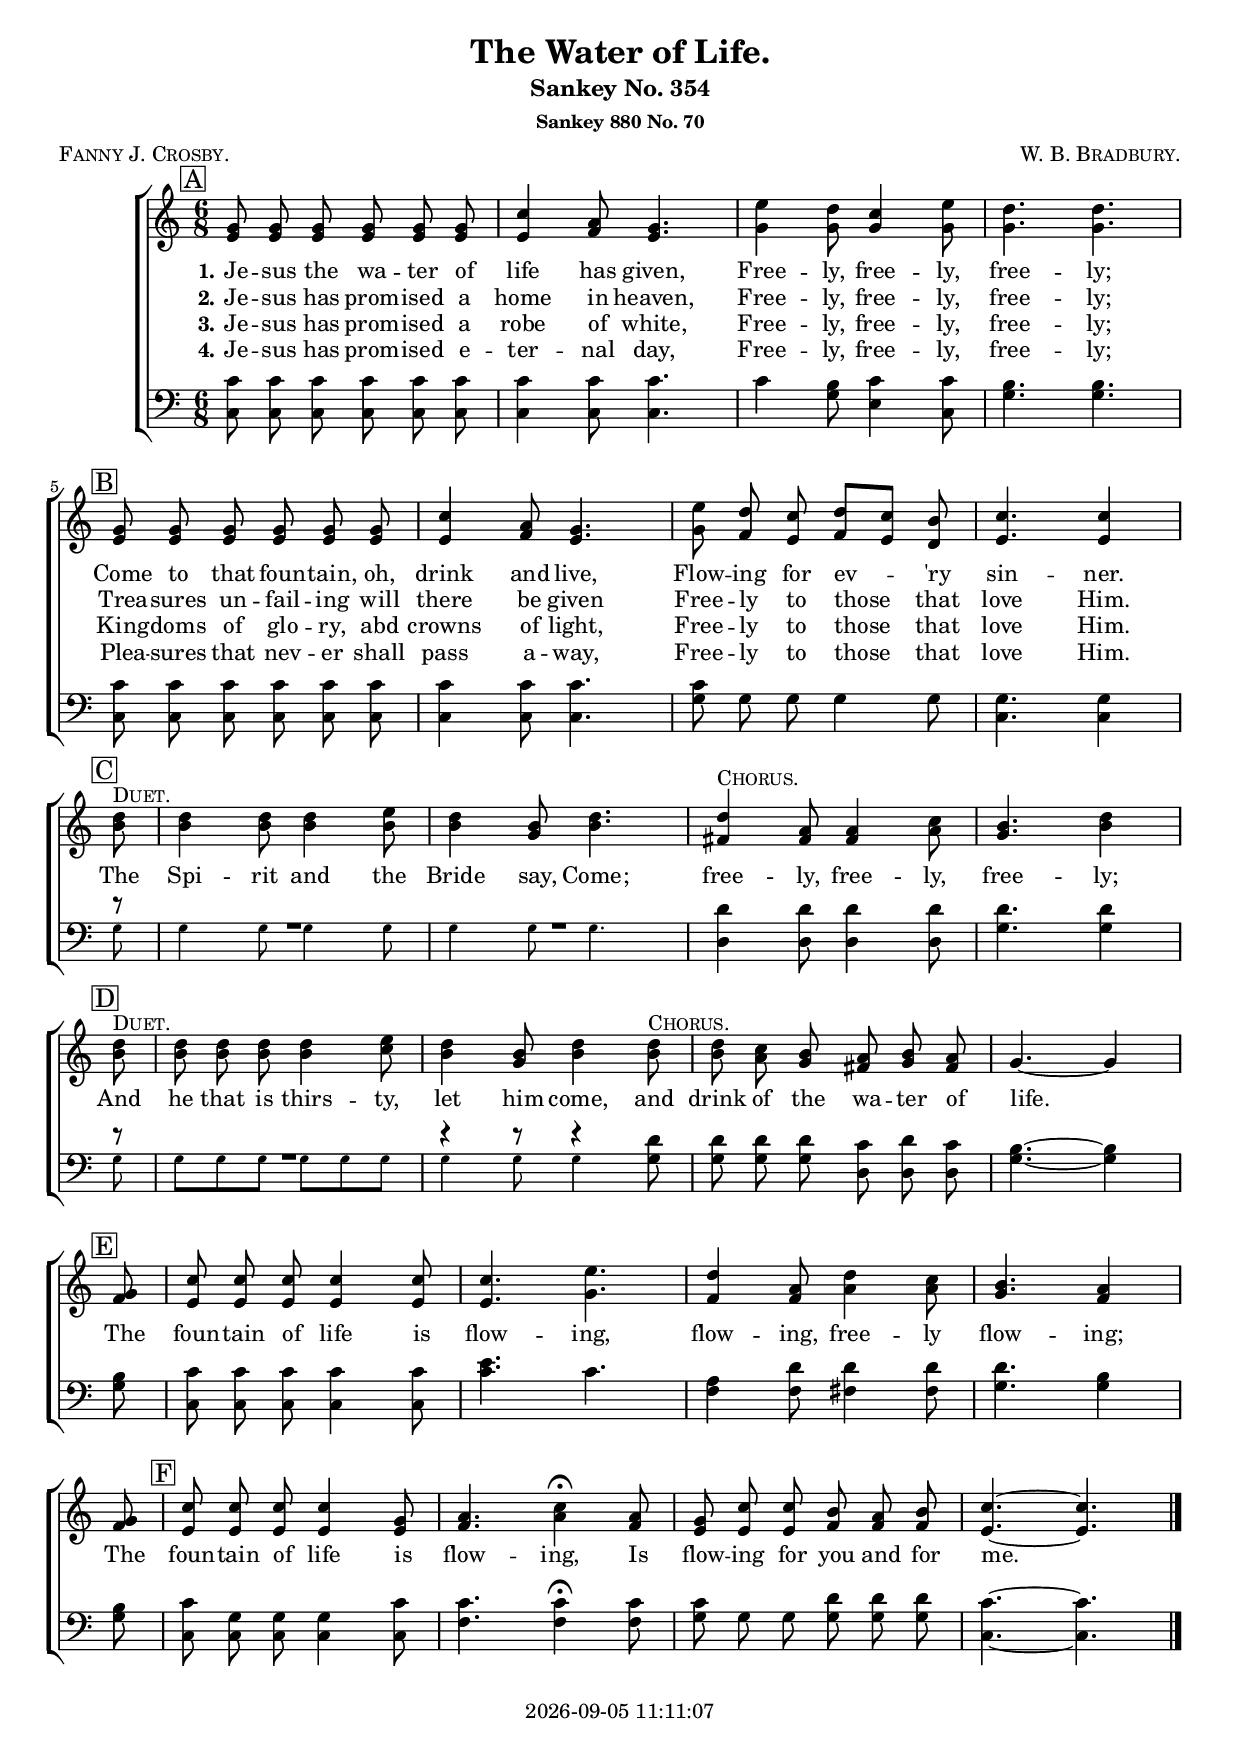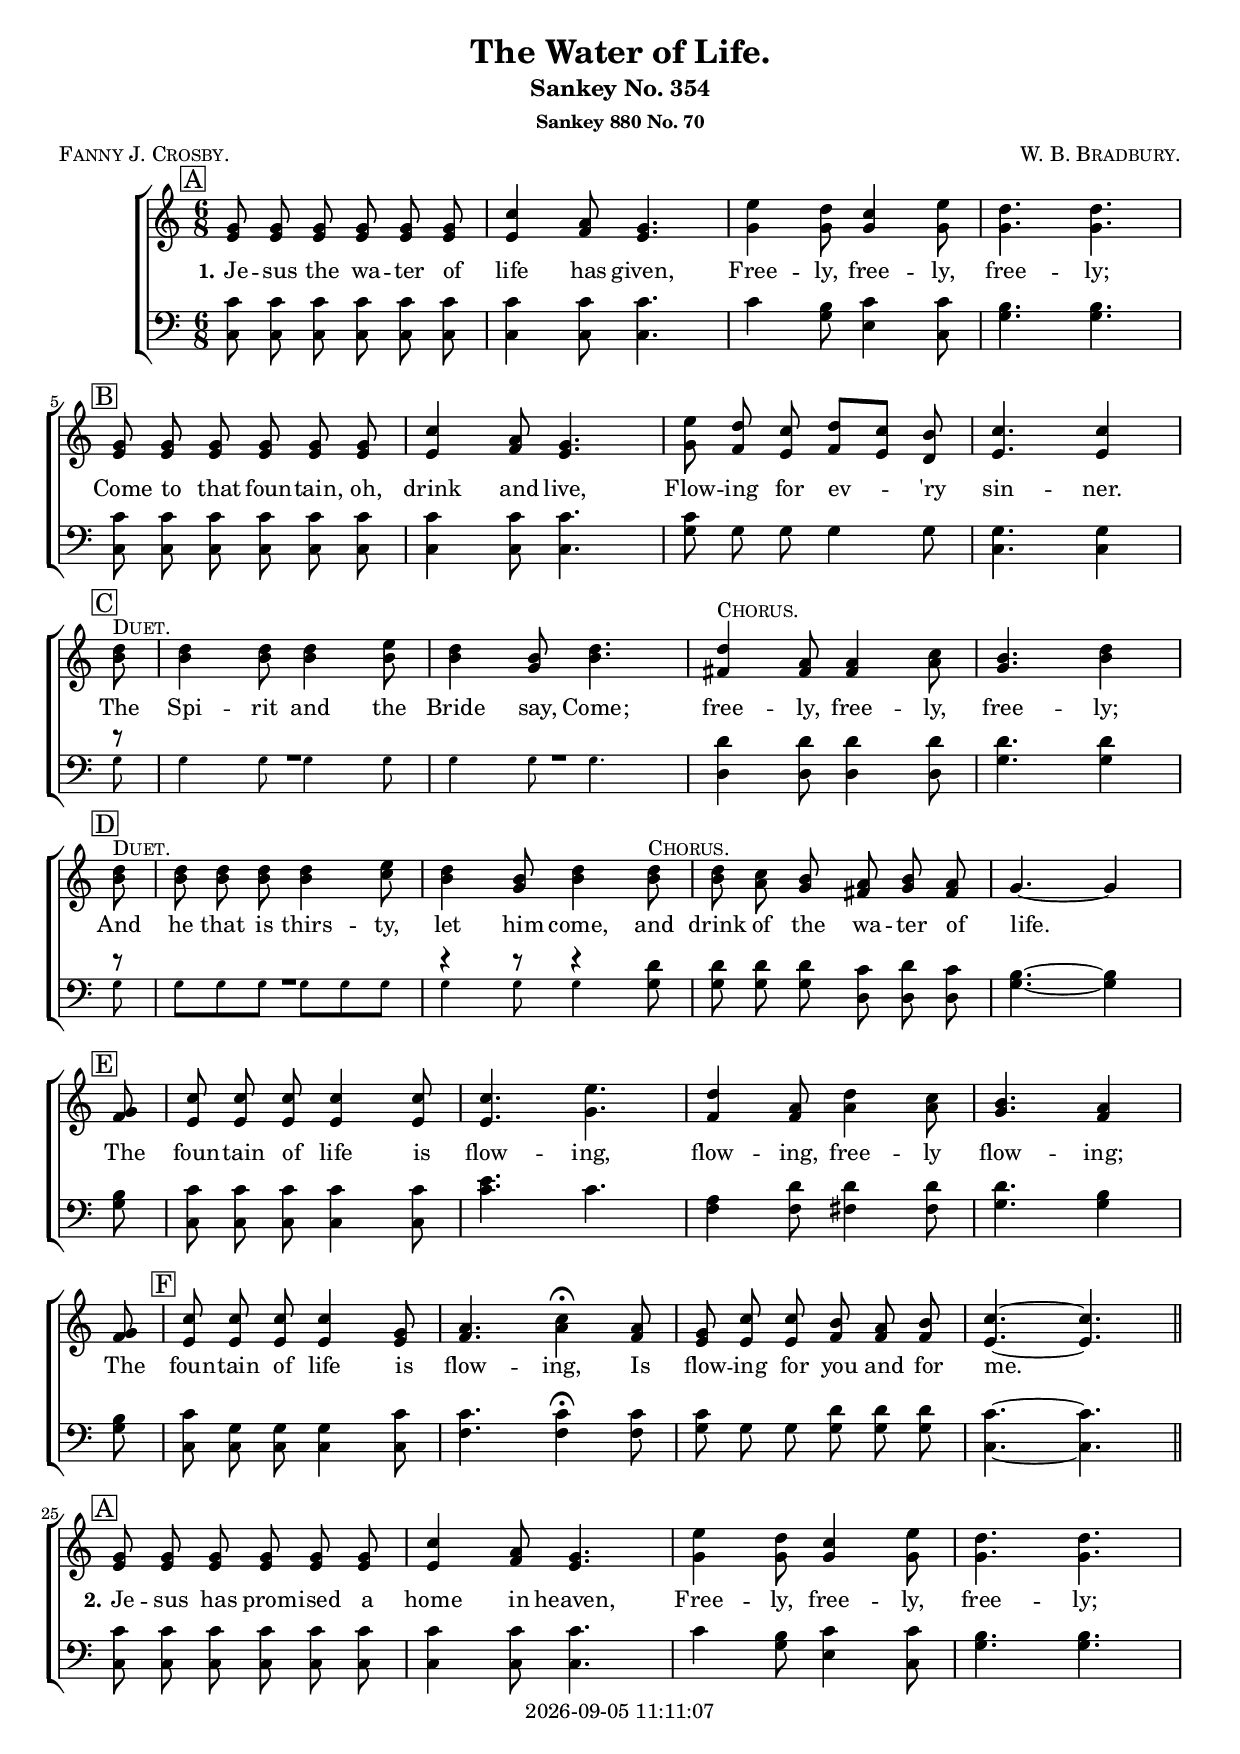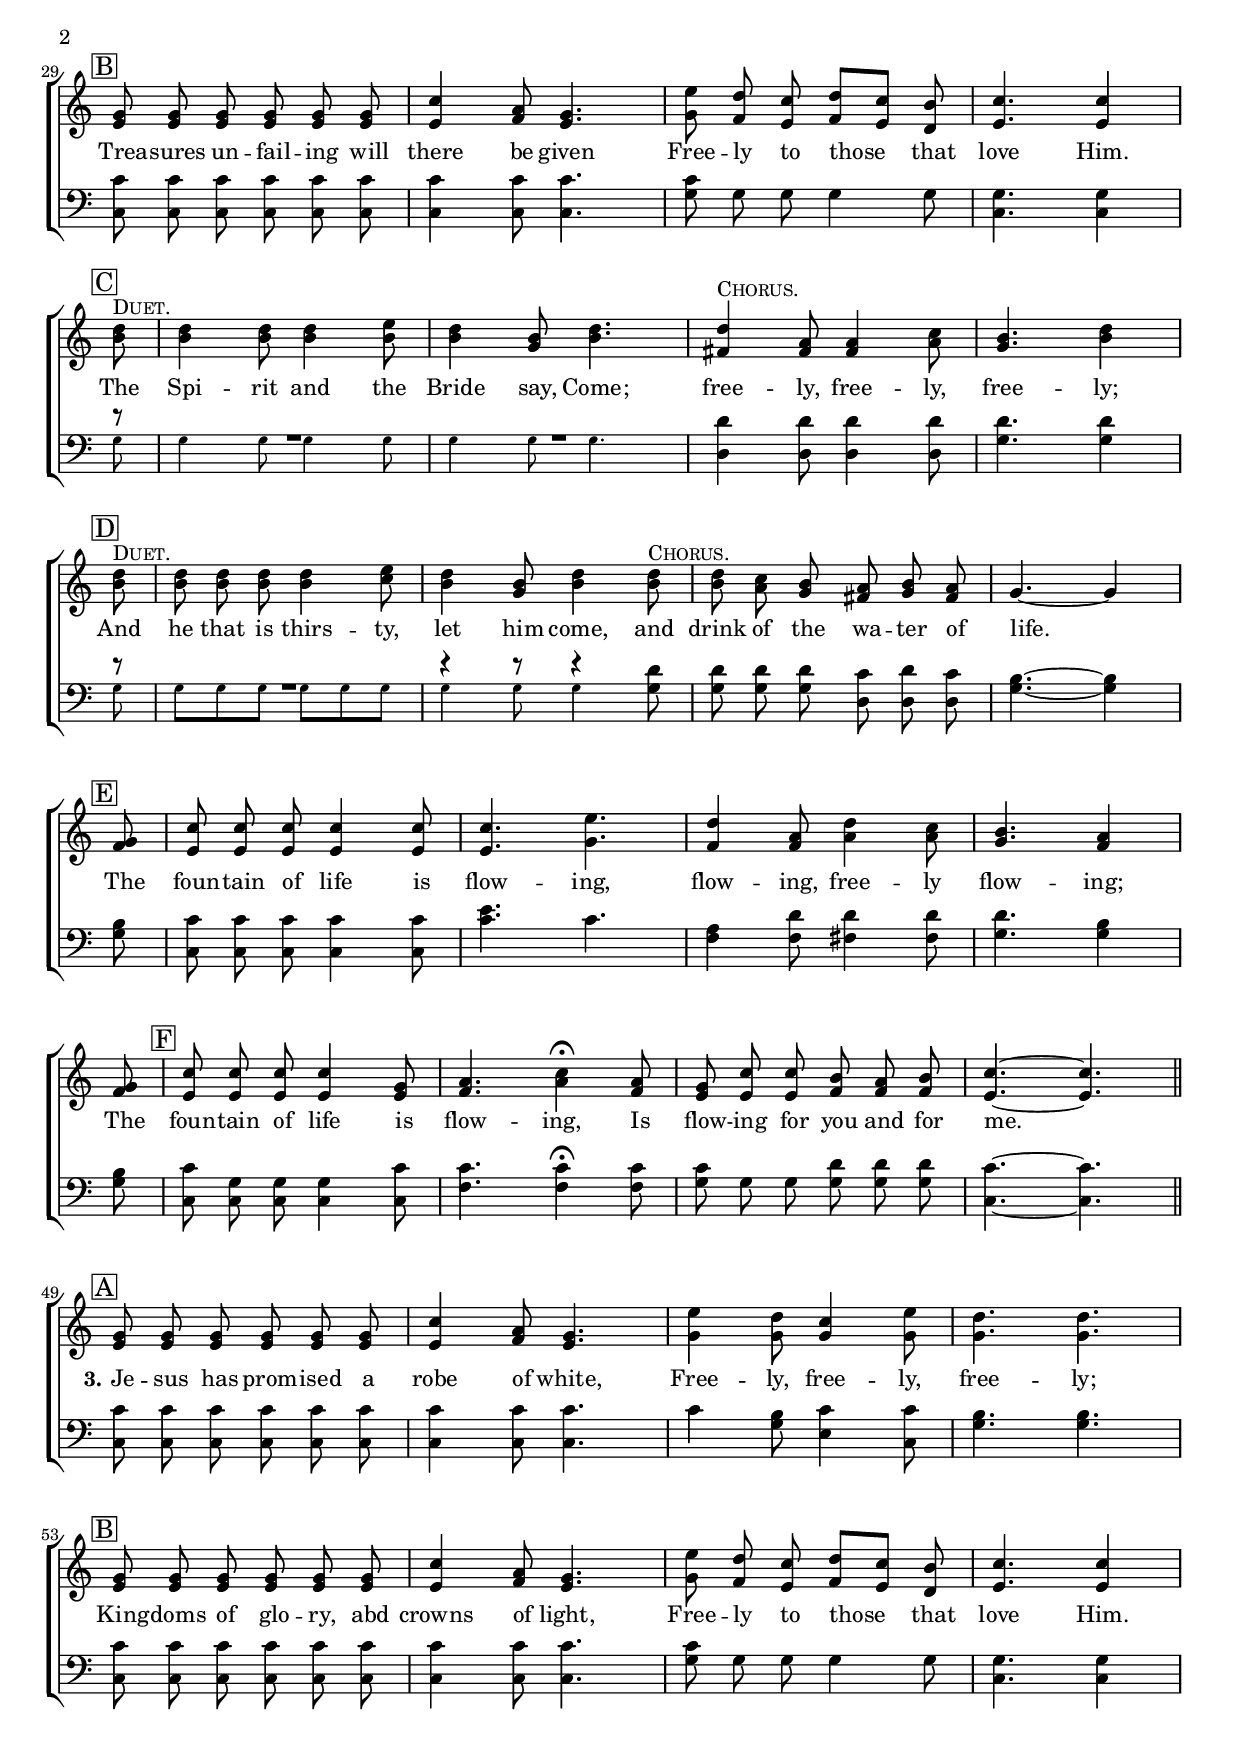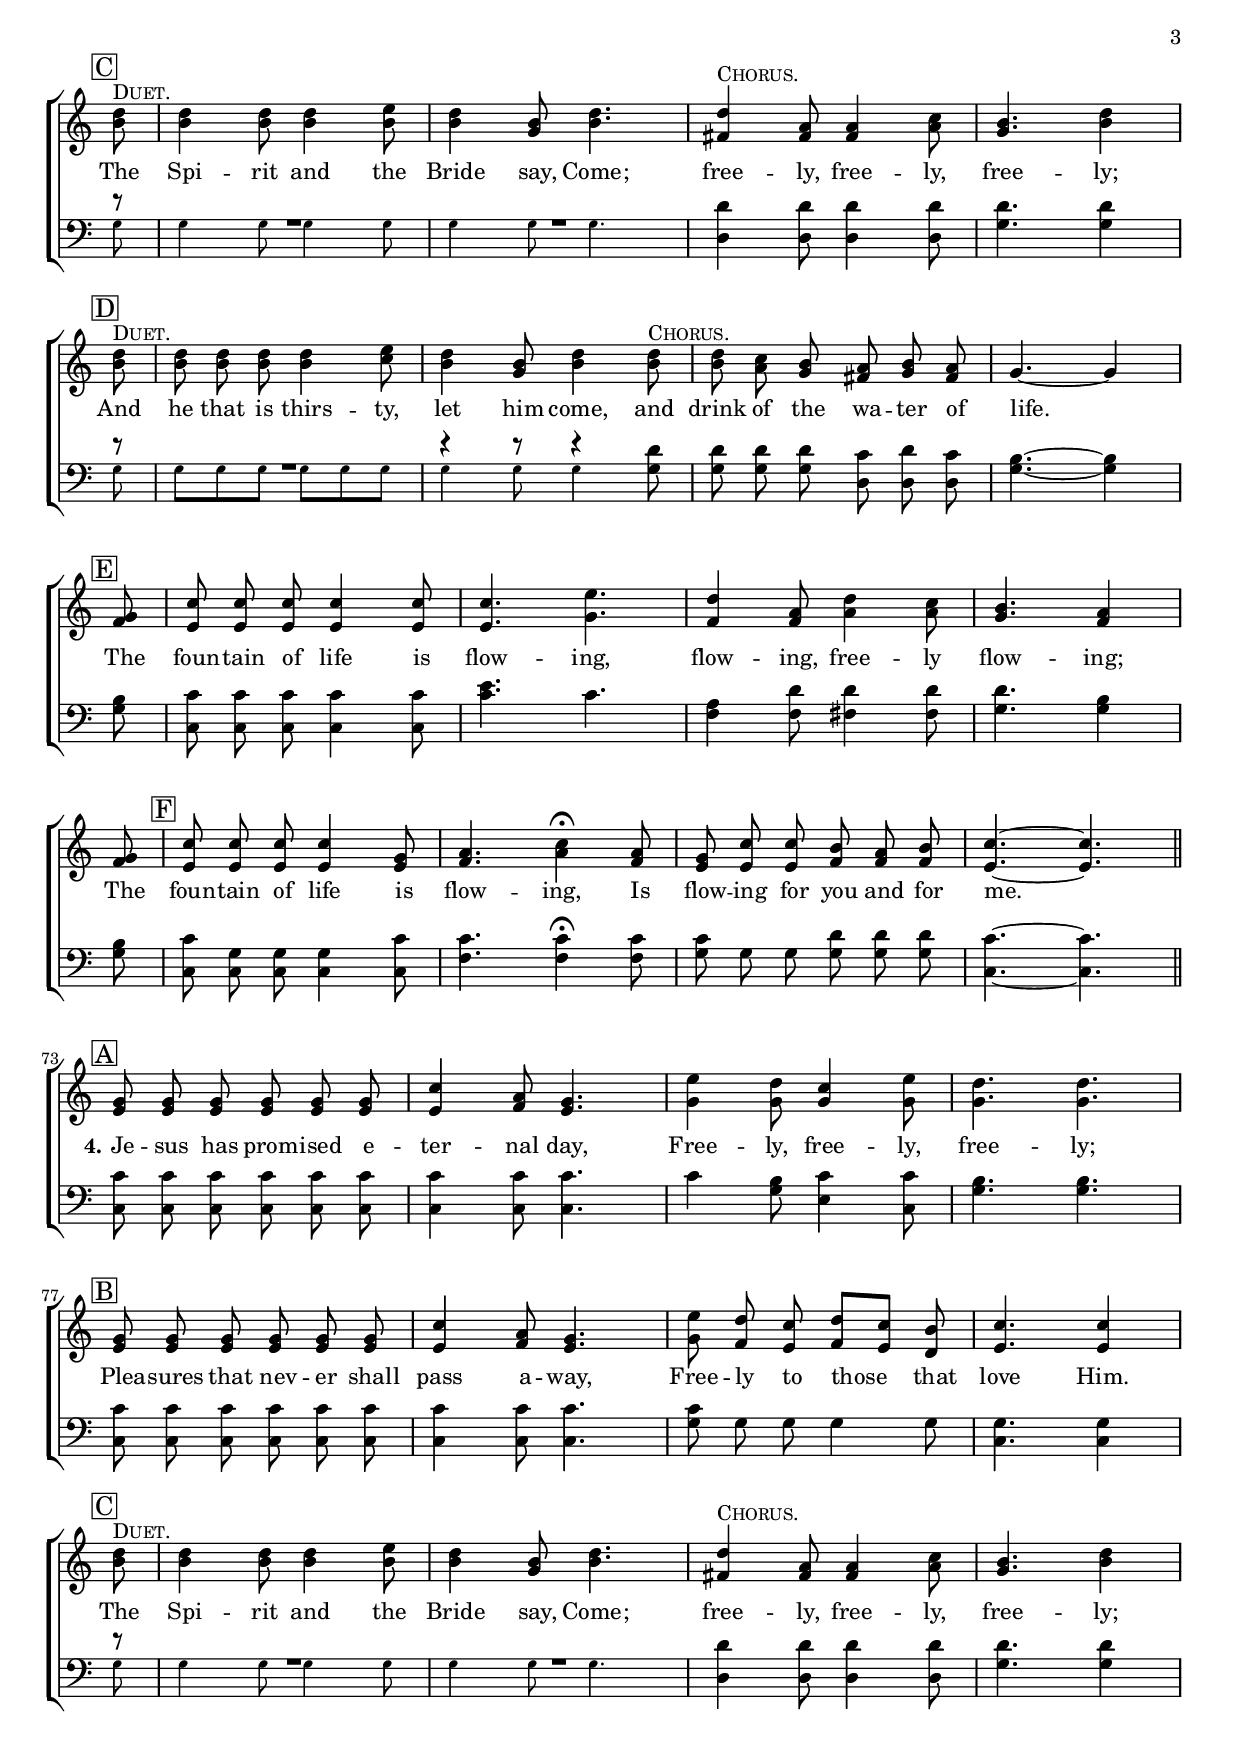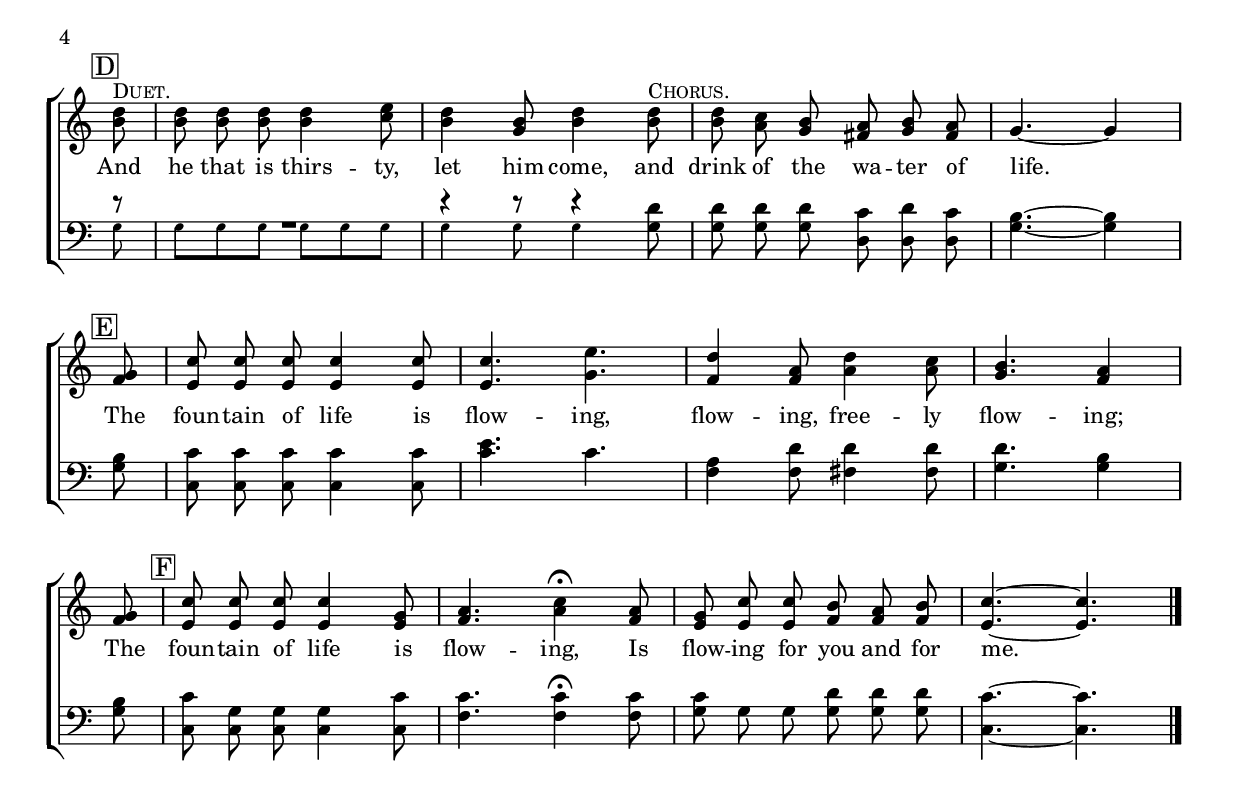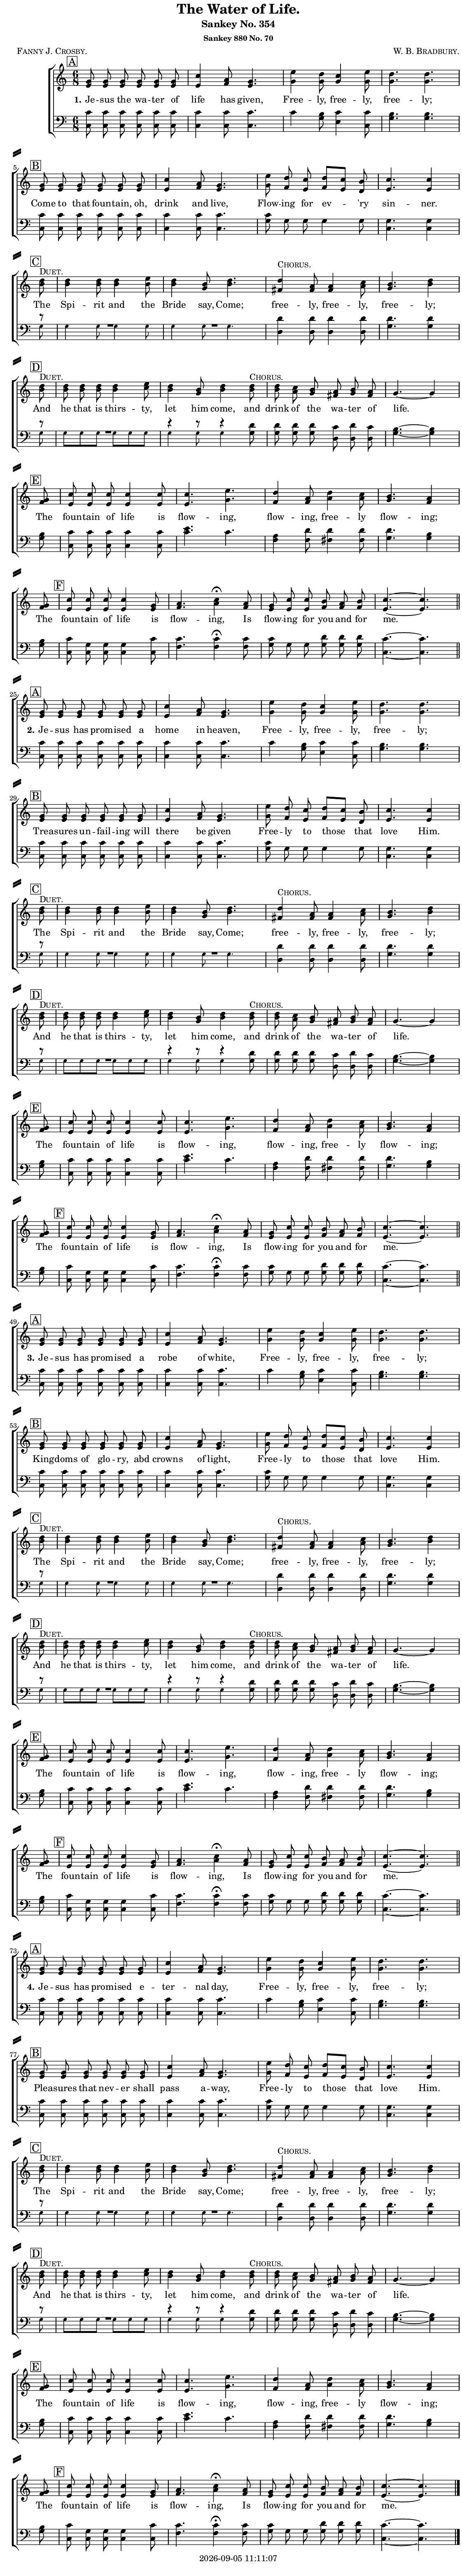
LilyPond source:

\version "2.22.1"

\include "articulate.ly"

today = #(strftime "%Y-%m-%d %H:%M:%S" (localtime (current-time)))

\header {
% centered at top
%  dedication  = "dedication"
  title       = "The Water of Life."
  subtitle    = "Sankey No. 354"
  subsubtitle = "Sankey 880 No. 70"
%  instrument  = "instrument"
  
% arrangement of following lines:
%
%  poet    composer
%  meter   arranger
%  piece       opus

  composer    = \markup\smallCaps "W. B. Bradbury."
%  arranger    = "arranger"
%  opus        = "opus"

  poet        = \markup\smallCaps "Fanny J. Crosby."
%  meter       = \markup\smallCaps "meter"
%  piece       = \markup\smallCaps "piece"

% centered at bottom
% tagline     = "tagline" % default lilypond version
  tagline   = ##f
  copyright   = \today
}

#(set-global-staff-size 18)

global = {
  \key c \major
  \time 6/8
}

RehearsalTrack = {
% \set Score.currentBarNumber = #5
  \mark \markup { \box "A" }    s2.*4
  \mark \markup { \box "B" }    s2.*3 s4. s4
  \mark \markup { \box "C" } s8 s2.*3 s4. s4
  \mark \markup { \box "D" } s8 s2.*3 s4. s4
  \mark \markup { \box "E" } s8 s2.*4
  \mark \markup { \box "F" }    s2.*4
}

TempoTrack = {
  \set Score.tempoHideNote = ##t
  \tempo 4.=120
  s2.*21
  s4. \tempo 4.=22 s4 \tempo 4.=120 s8
  s2.*2
}

nl = { \bar "||" \break }

soprano = \relative {
  \autoBeamOff
  g'8 8 8 8 8 8
  c4 a8 g4.
  e'4 d8 c4 e8
  d4. 4. \break
  g,8 8 8 8 8 8 % B
  c4 a8 g4. e'8 d c d[c] b
  c4. 4 \bar "|" \break d8^\markup\smallCaps Duet.
  d4 8 4 e8 % C
  d4 b8 d4.
  d4^\markup\smallCaps Chorus. a8 4 c8
  b4. d4 \bar "|" \break 8^\markup\smallCaps Duet.
  d8 8 8 4 e8 % D
  d4 b8 d4 8^\markup\smallCaps Chorus.
  d8 c b a b a
  g4.~4 \bar "|" \break 8
  c8 8 8 4 8 % E
  c4. e
  d4 a8 d4 c8
  b4. a4 \bar "|" \break g8
  c8 8 8 4 g8 % F
  a4. c4\fermata a8
  g8 c c b a b
  c4.~4.
}

alto = \relative {
  \autoBeamOff
  e'8 8 8 8 8 8
  e4 f8 e4.
  g4 8 4 8
  g4. 4.
  e8 8 8 8 8 8 % B
  e4 f8 e4.
  g8 f e f[e] d
  e4. 4 b'8
  b4 8 4 8 % C
  b4 g8 b4.
  fis4 8 4 a8
  g4. b4 8
  b8 8 8 4 c8 % D
  b4 g8 b4 8
  b8 a g fis g fis
  g4.~4 f8
  e8 8 8 4 8 % E
  e4. g
  f4 8 a4 8
  g4. f4 8
  e8 8 8 4 8 % F
  f4. a4\fermata f8
  e8 8 8 f f f
  e4.~4.
}

tenor = \relative {
  \autoBeamOff
  c'8 8 8 8 8 8
  c4 8 4.
  c4 b8 c4 8
  b4. 4.
  c8 8 8 8 8 8 % B
  c4 8 4.
  c8 g g g4 8
  g4. 4 \partCombineApart r8
  R2. % C
  R2. \partCombineAutomatic
  d'4 8 4 8
  d4. 4 \partCombineApart r8
  R2. % D
  r4 r8 r4 \partCombineAutomatic d8
  d8 8 8 c d c
  b4.~4 8
  c8 8 8 4 8 % E
  e4. c
  a4 d8 4 8
  d4. b4 8
  c8 g8 8 4 c8 % F
  c4. 4\fermata 8
  c8 g g d' d d
  c4.~4.
}

bass = \relative {
  \autoBeamOff
  c8 8 8 8 8 8
  c4 8 4.
  c'4 g8 e4 c8
  g'4. 4.
  c,8 8 8 8 8 8 % B
  c4 8 4.
  g'8 8 8 4 8
  c,4. 4 \teeny g'8
  g4 8 4 8
  g4 8 4. \normalsize
  d4 8 4 8
  g4. 4 \teeny 8
  g8 8 8 8 8 8 % D
  g4 8 4 \normalsize 8
  g8 8 8 d d d
  g4.~4 8
  c,8 8 8 4 8 % E
  c'4. 4.
  f,4 8 fis4 8
  g4. 4 8
  c,8 8 8 4 8 % F
  f4. 4\fermata 8
  g8 8 8 8 8 8
  c,4.~4.
}

nom  = {   \set ignoreMelismata = ##t }
yesm = { \unset ignoreMelismata       }

chorus = \lyricmode {
  The Spi -- rit and the Bride say, Come; free -- ly, free -- ly, free -- ly;
  And he that is thirs -- ty, let him come, and drink of the wa -- ter of life.
  The foun -- tain of life is flow -- ing, flow -- ing, free -- ly flow -- ing;
  The foun -- tain of life is flow -- ing,
  Is flow -- ing for you and for me.
}

verses = 4

wordsOne = \lyricmode {
  \set stanza = "1."
  Je -- sus the wa -- ter of life has given,
  Free -- ly, free -- ly, free -- ly;
  Come to that foun -- tain, oh, drink and live,
  Flow -- ing for ev -- 'ry sin -- ner.
}
  
wordsTwo = \lyricmode {
  \set stanza = "2."
  Je -- sus has prom -- ised a home in heaven,
  Free -- ly, free -- ly, free -- ly;
  Trea -- sures un -- fail -- ing will there be given
  Free -- ly to those that love Him.
}
  
wordsThree = \lyricmode {
  \set stanza = "3."
  Je -- sus has prom -- ised a robe of white,
  Free -- ly, free -- ly, free -- ly;
  King -- doms of glo -- ry, abd crowns of light,
  Free -- ly to those that love Him.
}
  
wordsFour = \lyricmode {
  \set stanza = "4."
  Je -- sus has prom -- ised e -- ter -- nal day,
  Free -- ly, free -- ly, free -- ly;
  Plea -- sures that nev -- er shall pass a -- way,
  Free -- ly to those that love Him.
}
  
wordsMidi = \lyricmode {
  \set stanza = "1."
  "Je" "sus " "the " wa "ter " "of " "life " "has " "given, "
  "\nFree" "ly, " free "ly, " free "ly; "
  "\nCome " "to " "that " foun "tain, " "oh, " "drink " "and " "live, "
  "\nFlow" "ing " "for " ev "'ry " sin "ner. "
  "\nThe " Spi "rit " "and " "the " "Bride " "say, " "Come; " free "ly, " free "ly, " free "ly; "
  "\nAnd " "he " "that " "is " thirs "ty, " "let " "him " "come, " "and " "drink " "of " "the " wa "ter " "of " "life. "
  "\nThe " foun "tain " "of " "life " "is " flow "ing, " flow "ing, " free "ly " flow "ing; "
  "\nThe " foun "tain " "of " "life " "is " flow "ing, "
  "\nIs " flow "ing " "for " "you " "and " "for " "me. "

  \set stanza = "2."
  "\nJe" "sus " "has " prom "ised " "a " "home " "in " "heaven, "
  "\nFree" "ly, " free "ly, " free "ly; "
  "\nTrea" "sures " un fail "ing " "will " "there " "be " "given "
  "\nFree" "ly " "to " "those " "that " "love " "Him. "
  "\nThe " Spi "rit " "and " "the " "Bride " "say, " "Come; " free "ly, " free "ly, " free "ly; "
  "\nAnd " "he " "that " "is " thirs "ty, " "let " "him " "come, " "and " "drink " "of " "the " wa "ter " "of " "life. "
  "\nThe " foun "tain " "of " "life " "is " flow "ing, " flow "ing, " free "ly " flow "ing; "
  "\nThe " foun "tain " "of " "life " "is " flow "ing, "
  "\nIs " flow "ing " "for " "you " "and " "for " "me. "

  \set stanza = "3."
  "\nJe" "sus " "has " prom "ised " "a " "robe " "of " "white, "
  "\nFree" "ly, " free "ly, " free "ly; "
  "\nKing" "doms " "of " glo "ry, " "abd " "crowns " "of " "light, "
  "\nFree" "ly " "to " "those " "that " "love " "Him. "
  "\nThe " Spi "rit " "and " "the " "Bride " "say, " "Come; " free "ly, " free "ly, " free "ly; "
  "\nAnd " "he " "that " "is " thirs "ty, " "let " "him " "come, " "and " "drink " "of " "the " wa "ter " "of " "life. "
  "\nThe " foun "tain " "of " "life " "is " flow "ing, " flow "ing, " free "ly " flow "ing; "
  "\nThe " foun "tain " "of " "life " "is " flow "ing, "
  "\nIs " flow "ing " "for " "you " "and " "for " "me. "

  \set stanza = "4."
  "\nJe" "sus " "has " prom "ised " e ter "nal " "day, "
  "\nFree" "ly, " free "ly, " free "ly; "
  "\nPlea" "sures " "that " nev "er " "shall " "pass " a "way, "
  "\nFree" "ly " "to " "those " "that " "love " "Him. "
  "\nThe " Spi "rit " "and " "the " "Bride " "say, " "Come; " free "ly, " free "ly, " free "ly; "
  "\nAnd " "he " "that " "is " thirs "ty, " "let " "him " "come, " "and " "drink " "of " "the " wa "ter " "of " "life. "
  "\nThe " foun "tain " "of " "life " "is " flow "ing, " flow "ing, " free "ly " flow "ing; "
  "\nThe " foun "tain " "of " "life " "is " flow "ing, "
  "\nIs " flow "ing " "for " "you " "and " "for " "me. "
}

\book {
  \bookOutputSuffix "midi"
  \score {
%    \articulate
        \new ChoirStaff <<
                                % Soprano staff
          \new Staff = soprano
          <<
            \new Voice { \repeat unfold \verses \TempoTrack     }
            \new Voice { \global \repeat unfold \verses \soprano \bar "|." }
            \addlyrics \wordsMidi
          >>
                                % Alto staff
          \new Staff = alto
          <<
            \new Voice { \global \repeat unfold \verses { \alto \nl } \bar "|." }
          >>
                                % Tenor staff
          \new Staff = tenor
          <<
            \clef "treble_8"
            \new Voice { \global \repeat unfold \verses \tenor }
          >>
                                % Bass staff
          \new Staff = bass
          <<
            \clef "bass"
            \new Voice { \global \repeat unfold \verses \bass }
          >>
        >>
    \midi {}
  }
}

\book {
  \bookOutputSuffix "repeat"
  \score {
        \new ChoirStaff <<
                                  % Joint soprano/alto staff
          \new Staff \with { printPartCombineTexts = ##f }
          <<
            \new Voice \RehearsalTrack
            \new Voice \TempoTrack
            \new NullVoice = "aligner" \soprano
            \new Voice = "women" \partCombine { \global \soprano \bar "|." } { \global \alto }
            \new Lyrics \lyricsto "aligner" { \wordsOne \chorus }
            \new Lyrics \lyricsto "aligner"   \wordsTwo
            \new Lyrics \lyricsto "aligner"   \wordsThree
            \new Lyrics \lyricsto "aligner"   \wordsFour
          >>
                                  % Joint tenor/bass staff
          \new Staff \with { printPartCombineTexts = ##f }
          <<
            \clef "bass"
            \new Voice = "men" \partCombine { \global \tenor } { \global \bass }
          >>
        >>
    \layout {
      indent = 1.5\cm
      \pointAndClickOff
      \context {
        \Staff \RemoveAllEmptyStaves
      }
    }
  }
}

\book {
  \bookOutputSuffix "single"
  \score {
        \new ChoirStaff <<
                                  % Joint soprano/alto staff
          \new Staff \with { printPartCombineTexts = ##f }
          <<
            \new Voice { \repeat unfold \verses \RehearsalTrack }
            \new Voice { \repeat unfold \verses \TempoTrack }
            \new NullVoice = "aligner" { \repeat unfold \verses \soprano }
            \new Voice = "women" \partCombine { \global \repeat unfold \verses \soprano \bar "|." }
                                               { \global \repeat unfold \verses { \alto \nl } \bar "|." }
            \new Lyrics \lyricsto "aligner" { \wordsOne   \chorus
                                              \wordsTwo   \chorus
                                              \wordsThree \chorus
                                              \wordsFour  \chorus
                                            }
          >>
                                  % Joint tenor/bass staff
          \new Staff \with { printPartCombineTexts = ##f }
          <<
            \clef "bass"
            \new Voice = "men" \partCombine { \global \repeat unfold \verses \tenor }
                                            { \global \repeat unfold \verses \bass }
          >>
        >>
    \layout {
      indent = 1.5\cm
      \pointAndClickOff
      \context {
        \Staff \RemoveAllEmptyStaves
      }
    }
  }
}

\book {
  \bookOutputSuffix "singlepage"
  \paper {
    top-margin = 0
    left-margin = 7
    right-margin = 1
    paper-width = 190\mm
    page-breaking = #ly:one-page-breaking
    system-system-spacing.basic-distance = #15
    system-separator-markup = \slashSeparator
  }
  \score {
        \new ChoirStaff <<
                                  % Joint soprano/alto staff
          \new Staff \with { printPartCombineTexts = ##f }
          <<
            \new Voice { \repeat unfold \verses \RehearsalTrack }
            \new Voice { \repeat unfold \verses \TempoTrack }
            \new NullVoice = "aligner" { \repeat unfold \verses \soprano }
            \new Voice = "women" \partCombine { \global \repeat unfold \verses \soprano \bar "|." }
                                               { \global \repeat unfold \verses { \alto \nl } \bar "|." }
            \new Lyrics \lyricsto "aligner" { \wordsOne   \chorus
                                              \wordsTwo   \chorus
                                              \wordsThree \chorus
                                              \wordsFour  \chorus
                                            }
          >>
                                  % Joint tenor/bass staff
          \new Staff \with { printPartCombineTexts = ##f }
          <<
            \clef "bass"
            \new Voice = "men" \partCombine { \global \repeat unfold \verses \tenor }
                                            { \global \repeat unfold \verses \bass }
          >>
        >>
    \layout {
      indent = 1.5\cm
      \pointAndClickOff
      \context {
        \Staff \RemoveAllEmptyStaves
      }
    }
  }
}
